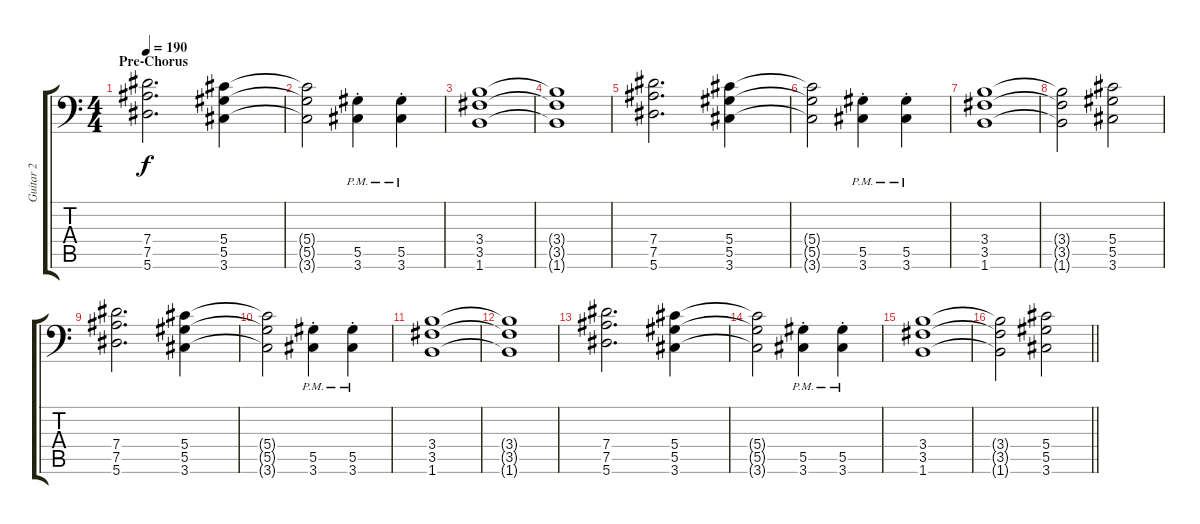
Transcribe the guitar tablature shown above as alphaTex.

\track ("Guitar 2" "Guitar 2") {instrument distortionguitar}
\staff {score tabs}
\tuning (Bb3 F3 Db3 Ab2 Eb2 Bb1) {hide}
\ts (4 4)
\section ("" "Pre-Chorus")
\tempo 190
\clef f4
\ks c
(7.4 7.5 5.6).2{d dy f} (5.4 5.5 3.6).4 |
(5.4{t} 5.5{t} 3.6{t}).2 (5.5{pm st} 3.6{pm st}).4 (5.5{pm st} 3.6{pm st}).4 |
(3.4 3.5 1.6).1 |
(3.4{t} 3.5{t} 1.6{t}).1 |
(7.4 7.5 5.6).2{d} (5.4 5.5 3.6).4 |
(5.4{t} 5.5{t} 3.6{t}).2 (5.5{pm st} 3.6{pm st}).4 (5.5{pm st} 3.6{pm st}).4 |
(3.4 3.5 1.6).1 |
(3.4{t} 3.5{t} 1.6{t}).2 (5.4 5.5 3.6).2 |
(7.4 7.5 5.6).2{d} (5.4 5.5 3.6).4 |
(5.4{t} 5.5{t} 3.6{t}).2 (5.5{pm st} 3.6{pm st}).4 (5.5{pm st} 3.6{pm st}).4 |
(3.4 3.5 1.6).1 |
(3.4{t} 3.5{t} 1.6{t}).1 |
(7.4 7.5 5.6).2{d} (5.4 5.5 3.6).4 |
(5.4{t} 5.5{t} 3.6{t}).2 (5.5{pm st} 3.6{pm st}).4 (5.5{pm st} 3.6{pm st}).4 |
(3.4 3.5 1.6).1 |
\barLineRight lightlight
(3.4{t} 3.5{t} 1.6{t}).2 (5.4 5.5 3.6).2
